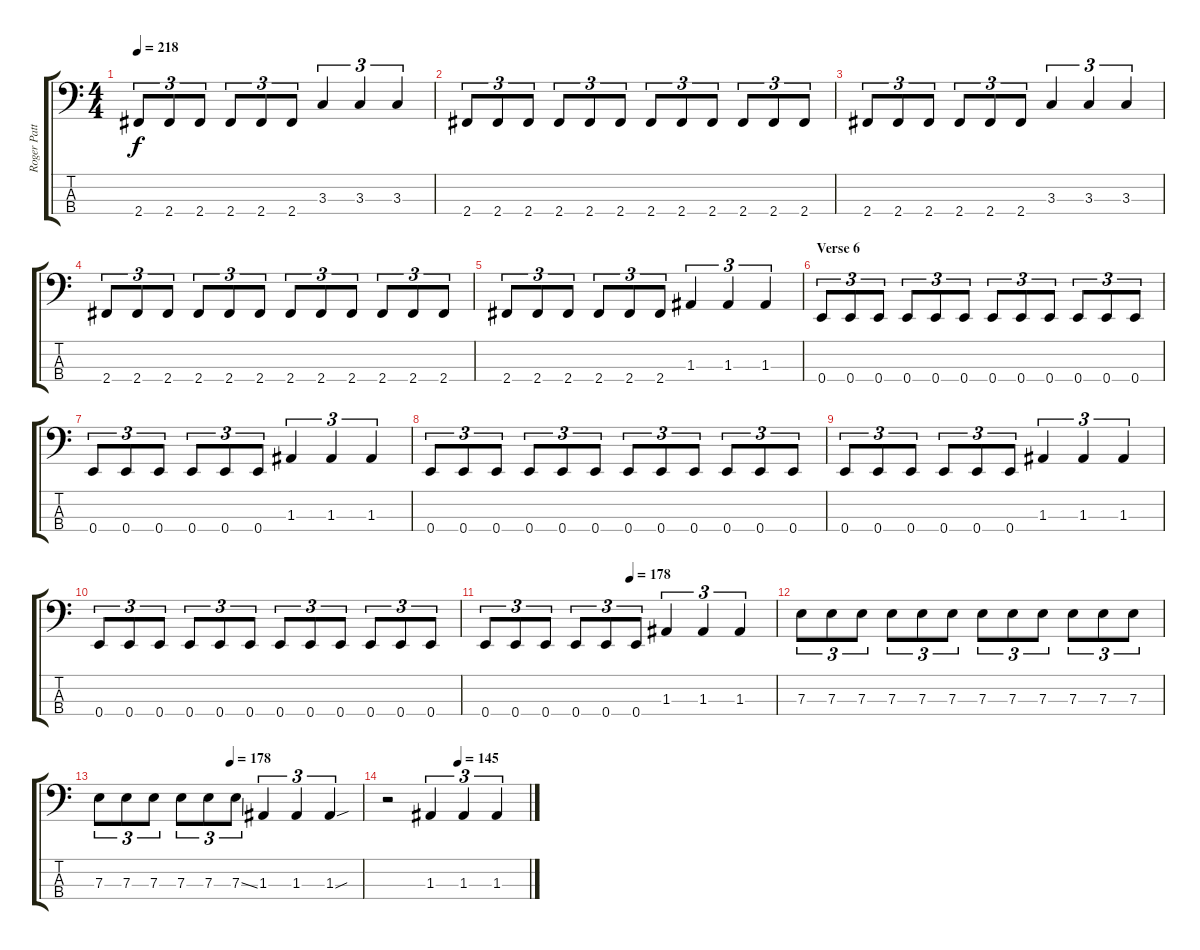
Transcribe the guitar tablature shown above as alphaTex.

\track ("Roger Patterson" "Roger Patt") {instrument electricbassfinger}
\staff {score tabs}
\tuning (G2 D2 A1 E1) {hide}
\ts (4 4)
\tempo 218
\clef f4
\ks c
2.4.8{tu (3 2) dy f} 2.4.8{tu (3 2)} 2.4.8{tu (3 2)} 2.4.8{tu (3 2)} 2.4.8{tu (3 2)} 2.4.8{tu (3 2)} 3.3.4{tu (3 2)} 3.3.4{tu (3 2)} 3.3.4{tu (3 2)} |
2.4.8{tu (3 2)} 2.4.8{tu (3 2)} 2.4.8{tu (3 2)} 2.4.8{tu (3 2)} 2.4.8{tu (3 2)} 2.4.8{tu (3 2)} 2.4.8{tu (3 2)} 2.4.8{tu (3 2)} 2.4.8{tu (3 2)} 2.4.8{tu (3 2)} 2.4.8{tu (3 2)} 2.4.8{tu (3 2)} |
2.4.8{tu (3 2)} 2.4.8{tu (3 2)} 2.4.8{tu (3 2)} 2.4.8{tu (3 2)} 2.4.8{tu (3 2)} 2.4.8{tu (3 2)} 3.3.4{tu (3 2)} 3.3.4{tu (3 2)} 3.3.4{tu (3 2)} |
2.4.8{tu (3 2)} 2.4.8{tu (3 2)} 2.4.8{tu (3 2)} 2.4.8{tu (3 2)} 2.4.8{tu (3 2)} 2.4.8{tu (3 2)} 2.4.8{tu (3 2)} 2.4.8{tu (3 2)} 2.4.8{tu (3 2)} 2.4.8{tu (3 2)} 2.4.8{tu (3 2)} 2.4.8{tu (3 2)} |
2.4.8{tu (3 2)} 2.4.8{tu (3 2)} 2.4.8{tu (3 2)} 2.4.8{tu (3 2)} 2.4.8{tu (3 2)} 2.4.8{tu (3 2)} 1.3.4{tu (3 2)} 1.3.4{tu (3 2)} 1.3.4{tu (3 2)} |
\section ("" "Verse 6")
0.4.8{tu (3 2)} 0.4.8{tu (3 2)} 0.4.8{tu (3 2)} 0.4.8{tu (3 2)} 0.4.8{tu (3 2)} 0.4.8{tu (3 2)} 0.4.8{tu (3 2)} 0.4.8{tu (3 2)} 0.4.8{tu (3 2)} 0.4.8{tu (3 2)} 0.4.8{tu (3 2)} 0.4.8{tu (3 2)} |
0.4.8{tu (3 2)} 0.4.8{tu (3 2)} 0.4.8{tu (3 2)} 0.4.8{tu (3 2)} 0.4.8{tu (3 2)} 0.4.8{tu (3 2)} 1.3.4{tu (3 2)} 1.3.4{tu (3 2)} 1.3.4{tu (3 2)} |
0.4.8{tu (3 2)} 0.4.8{tu (3 2)} 0.4.8{tu (3 2)} 0.4.8{tu (3 2)} 0.4.8{tu (3 2)} 0.4.8{tu (3 2)} 0.4.8{tu (3 2)} 0.4.8{tu (3 2)} 0.4.8{tu (3 2)} 0.4.8{tu (3 2)} 0.4.8{tu (3 2)} 0.4.8{tu (3 2)} |
0.4.8{tu (3 2)} 0.4.8{tu (3 2)} 0.4.8{tu (3 2)} 0.4.8{tu (3 2)} 0.4.8{tu (3 2)} 0.4.8{tu (3 2)} 1.3.4{tu (3 2)} 1.3.4{tu (3 2)} 1.3.4{tu (3 2)} |
0.4.8{tu (3 2)} 0.4.8{tu (3 2)} 0.4.8{tu (3 2)} 0.4.8{tu (3 2)} 0.4.8{tu (3 2)} 0.4.8{tu (3 2)} 0.4.8{tu (3 2)} 0.4.8{tu (3 2)} 0.4.8{tu (3 2)} 0.4.8{tu (3 2)} 0.4.8{tu (3 2)} 0.4.8{tu (3 2)} |
\tempo (178 0.5)
0.4.8{tu (3 2)} 0.4.8{tu (3 2)} 0.4.8{tu (3 2)} 0.4.8{tu (3 2)} 0.4.8{tu (3 2)} 0.4.8{tu (3 2)} 1.3.4{tu (3 2)} 1.3.4{tu (3 2)} 1.3.4{tu (3 2)} |
7.3.8{tu (3 2)} 7.3.8{tu (3 2)} 7.3.8{tu (3 2)} 7.3.8{tu (3 2)} 7.3.8{tu (3 2)} 7.3.8{tu (3 2)} 7.3.8{tu (3 2)} 7.3.8{tu (3 2)} 7.3.8{tu (3 2)} 7.3.8{tu (3 2)} 7.3.8{tu (3 2)} 7.3.8{tu (3 2)} |
\tempo (178 0.5)
7.3.8{tu (3 2)} 7.3.8{tu (3 2)} 7.3.8{tu (3 2)} 7.3.8{tu (3 2)} 7.3.8{tu (3 2)} 7.3{ss}.8{tu (3 2)} 1.3.4{tu (3 2)} 1.3.4{tu (3 2)} 1.3{sou}.4{tu (3 2)} |
\tempo (145 0.5)
r.2 1.3.4{tu (3 2)} 1.3.4{tu (3 2)} 1.3.4{tu (3 2)}
